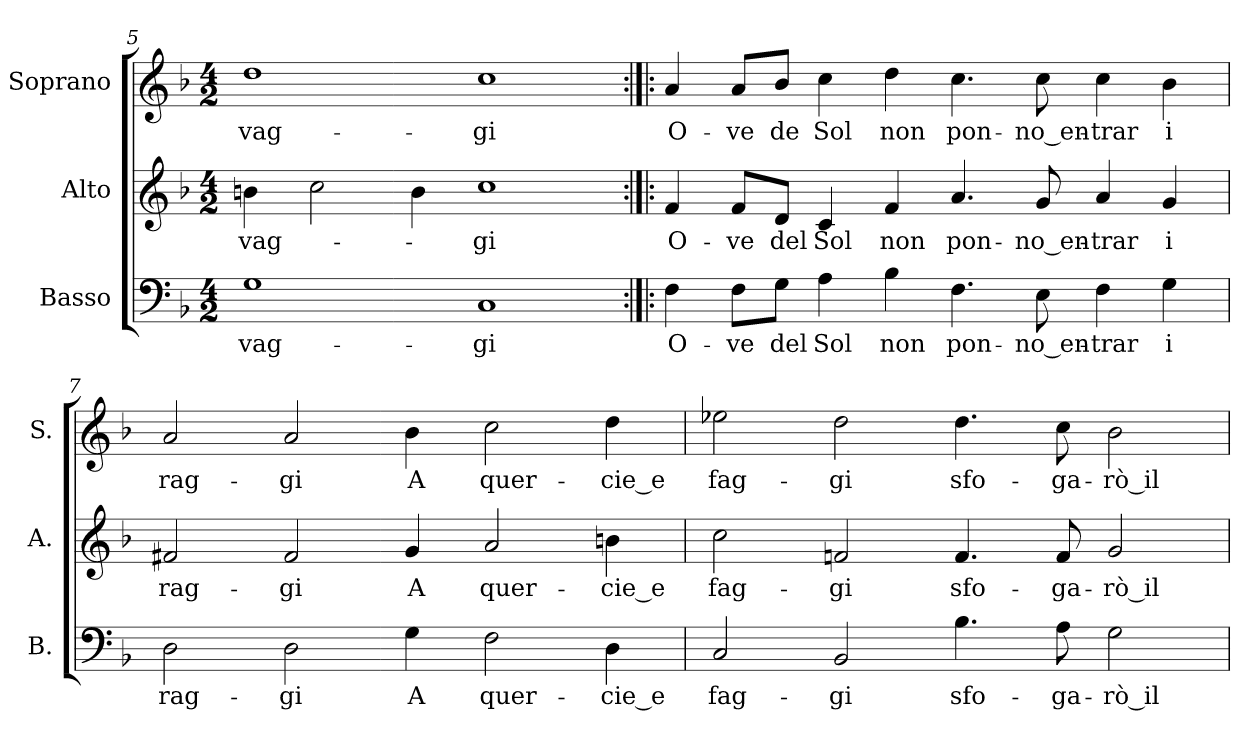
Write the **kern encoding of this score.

**kern	**text	**kern	**text	**kern	**text
*part3	*part3	*part2	*part2	*part1	*part1
*staff3	*staff3	*staff2	*staff2	*staff1	*staff1
*I"Basso	*	*I"Alto	*	*I"Soprano	*
*I'B.	*	*I'A.	*	*I'S.	*
*clefF4	*	*clefG2	*	*clefG2	*
*k[b-]	*	*k[b-]	*	*k[b-]	*
*F:	*	*F:	*	*F:	*
*M4/2	*	*M4/2	*	*M4/2	*
=5	=5	=5	=5	=5	=5
!	!LO:LY:b:color=#000000	!	!	!	!
!	!	!	!LO:LY:b:color=#000000	!	!
!	!	!	!	!	!LO:LY:b:color=#000000
1Gi	-vag-	4bni\	-vag-	1ddi	-vag-
.	.	2cci\	.	.	.
.	.	4bi\	.	.	.
!	!LO:LY:b:color=#000000	!	!	!	!
!	!	!	!LO:LY:b:color=#000000	!	!
!	!	!	!	!	!LO:LY:b:color=#000000
1Ci	-gi	1cci	-gi	1cci	-gi
!!LO:LB:g=z
=6:|!|:	=6:|!|:	=6:|!|:	=6:|!|:	=6:|!|:	=6:|!|:
!	!LO:LY:b:color=#000000	!	!	!	!
!	!	!	!LO:LY:b:color=#000000	!	!
!	!	!	!	!	!LO:LY:b:color=#000000
4Fi\	O-	4fi/	O-	4ai/	O-
!	!LO:LY:b:color=#000000	!	!	!	!
!	!	!	!LO:LY:b:color=#000000	!	!
!	!	!	!	!	!LO:LY:b:color=#000000
8Fi\L	-ve	8fi/L	-ve	8ai/L	-ve
!	!LO:LY:b:color=#000000	!	!	!	!
!	!	!	!LO:LY:b:color=#000000	!	!
!	!	!	!	!	!LO:LY:b:color=#000000
8Gi\J	del	8di/J	del	8b-i/J	de
!	!LO:LY:b:color=#000000	!	!	!	!
!	!	!	!LO:LY:b:color=#000000	!	!
!	!	!	!	!	!LO:LY:b:color=#000000
4Ai\	Sol	4ci/	Sol	4cci\	Sol
!	!LO:LY:b:color=#000000	!	!	!	!
!	!	!	!LO:LY:b:color=#000000	!	!
!	!	!	!	!	!LO:LY:b:color=#000000
4B-i\	non	4fi/	non	4ddi\	non
!	!LO:LY:b:color=#000000	!	!	!	!
!	!	!	!LO:LY:b:color=#000000	!	!
!	!	!	!	!	!LO:LY:b:color=#000000
4.Fi\	pon-	4.ai/	pon-	4.cci\	pon-
!	!LO:LY:b:color=#000000	!	!	!	!
!	!	!	!LO:LY:b:color=#000000	!	!
!	!	!	!	!	!LO:LY:b:color=#000000
8Ei\	-no_en-	8gi/	-no_en-	8cci\	-no_en-
!	!LO:LY:b:color=#000000	!	!	!	!
!	!	!	!LO:LY:b:color=#000000	!	!
!	!	!	!	!	!LO:LY:b:color=#000000
4Fi\	-trar	4ai/	-trar	4cci\	-trar
!	!LO:LY:b:color=#000000	!	!	!	!
!	!	!	!LO:LY:b:color=#000000	!	!
!	!	!	!	!	!LO:LY:b:color=#000000
4Gi\	i	4gi/	i	4b-i\	i
=7	=7	=7	=7	=7	=7
!	!LO:LY:b:color=#000000	!	!	!	!
!	!	!	!LO:LY:b:color=#000000	!	!
!	!	!	!	!	!LO:LY:b:color=#000000
2Di\	rag-	2f#Xi/	rag-	2ai/	rag-
!	!LO:LY:b:color=#000000	!	!	!	!
!	!	!	!LO:LY:b:color=#000000	!	!
!	!	!	!	!	!LO:LY:b:color=#000000
2Di\	-gi	2f#i/	-gi	2ai/	-gi
!	!LO:LY:b:color=#000000	!	!	!	!
!	!	!	!LO:LY:b:color=#000000	!	!
!	!	!	!	!	!LO:LY:b:color=#000000
4Gi\	A	4gi/	A	4b-i\	A
!	!LO:LY:b:color=#000000	!	!	!	!
!	!	!	!LO:LY:b:color=#000000	!	!
!	!	!	!	!	!LO:LY:b:color=#000000
2Fi\	quer-	2ai/	quer-	2cci\	quer-
!	!LO:LY:b:color=#000000	!	!	!	!
!	!	!	!LO:LY:b:color=#000000	!	!
!	!	!	!	!	!LO:LY:b:color=#000000
4Di\	-cie_e	4bni\	-cie_e	4ddi\	-cie_e
=8	=8	=8	=8	=8	=8
!	!LO:LY:b:color=#000000	!	!	!	!
!	!	!	!LO:LY:b:color=#000000	!	!
!	!	!	!	!	!LO:LY:b:color=#000000
2Ci/	fag-	2cci\	fag-	2ee-Xi\	fag-
!	!LO:LY:b:color=#000000	!	!	!	!
!	!	!	!LO:LY:b:color=#000000	!	!
!	!	!	!	!	!LO:LY:b:color=#000000
2BB-i/	-gi	2fni/	-gi	2ddi\	-gi
!	!LO:LY:b:color=#000000	!	!	!	!
!	!	!	!LO:LY:b:color=#000000	!	!
!	!	!	!	!	!LO:LY:b:color=#000000
4.B-i\	sfo-	4.fi/	sfo-	4.ddi\	sfo-
!	!LO:LY:b:color=#000000	!	!	!	!
!	!	!	!LO:LY:b:color=#000000	!	!
!	!	!	!	!	!LO:LY:b:color=#000000
8Ai\	-ga-	8fi/	-ga-	8cci\	-ga-
!	!LO:LY:b:color=#000000	!	!	!	!
!	!	!	!LO:LY:b:color=#000000	!	!
!	!	!	!	!	!LO:LY:b:color=#000000
2Gi\	-rò_il	2gi/	-rò_il	2b-i\	-rò_il
=	=	=	=	=	=
*-	*-	*-	*-	*-	*-
